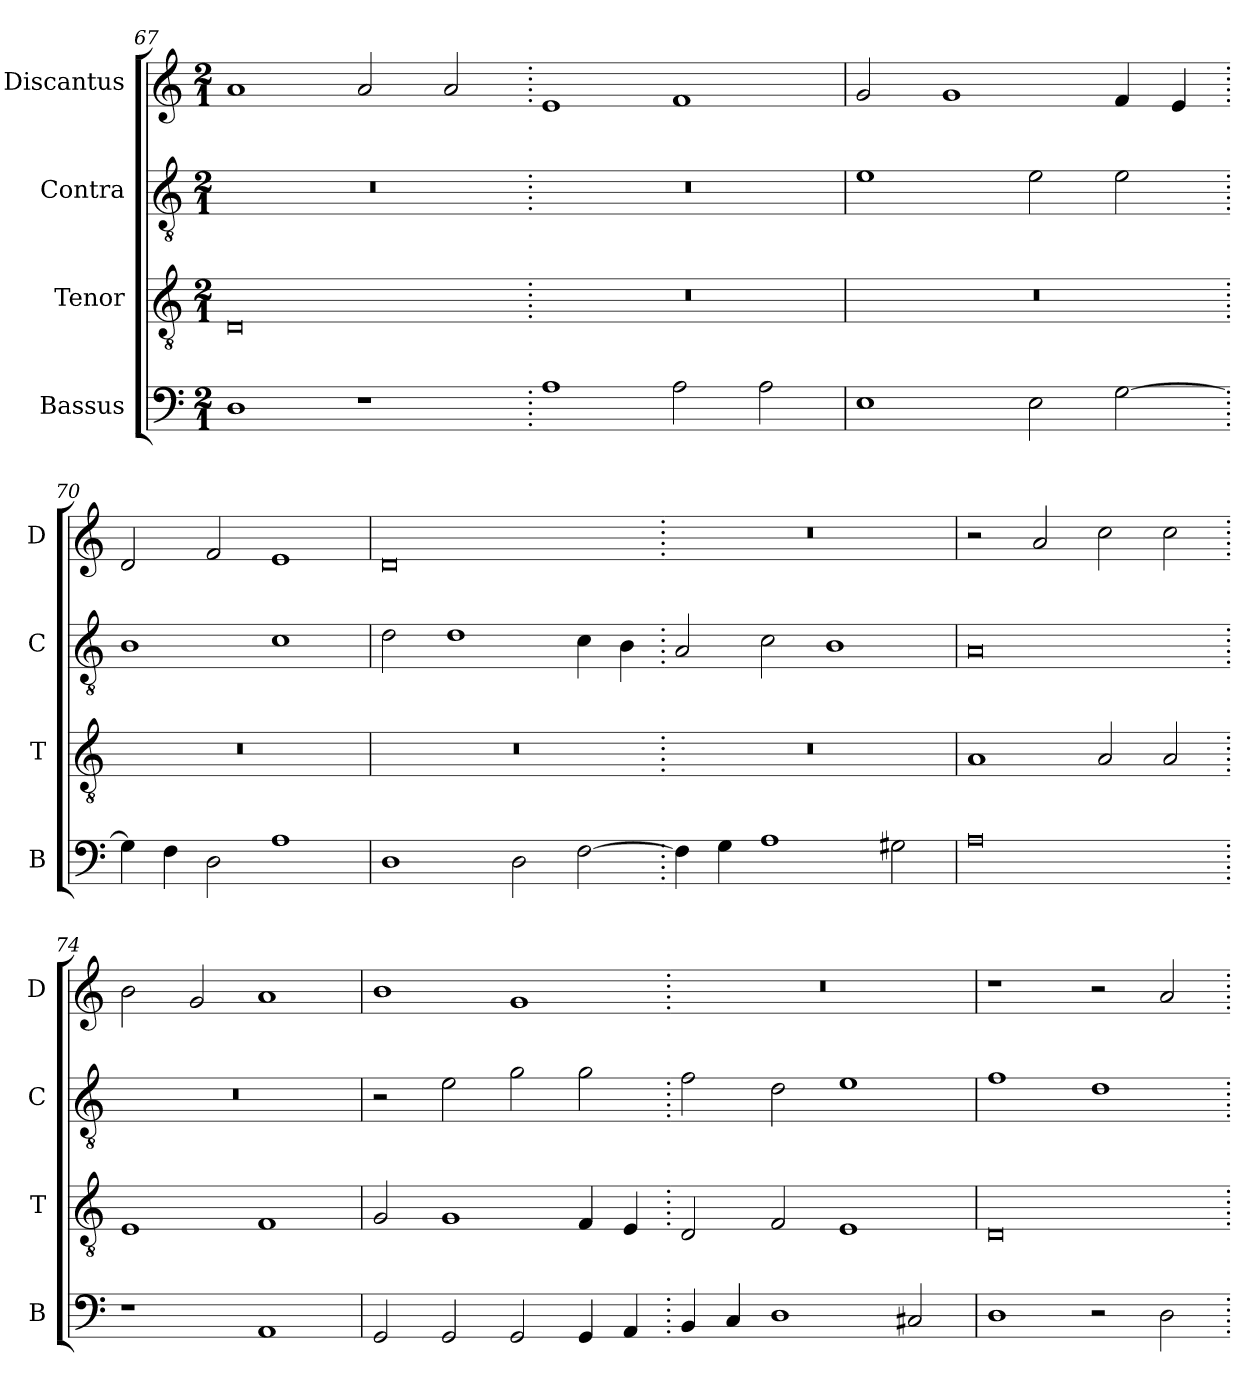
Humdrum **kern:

**kern	**kern	**kern	**kern
*part4	*part3	*part2	*part1
*staff4	*staff3	*staff2	*staff1
*I"Bassus	*I"Tenor	*I"Contra	*I"Discantus
*I'B	*I'T	*I'C	*I'D
*clefF4	*clefGv2	*clefGv2	*clefG2
*k[]	*k[]	*k[]	*k[]
*M2/1	*M2/1	*M2/1	*M2/1
=67	=67	=67	=67
1D	0D	0r	1a
1r	.	.	2a/
.	.	.	2a/
=68.	=68.	=68.	=68.
1A	0r	0r	1e
2A\	.	.	1f
2A\	.	.	.
=69	=69	=69	=69
1E	0r	1e	2g/
.	.	.	1g
2E\	.	2e\	.
[2G\	.	2e\	4f/
.	.	.	4e/
=70.	=70.	=70.	=70.
4G\]	0r	1B	2d/
4F\	.	.	.
2D\	.	.	2f/
1A	.	1c	1e
=71	=71	=71	=71
1D	0r	2d\	0d
.	.	1d	.
2D\	.	.	.
[2F\	.	4c\	.
.	.	4B\	.
=72.	=72.	=72.	=72.
4F\]	0r	2A/	0r
4G\	.	.	.
1A	.	2c\	.
.	.	1B	.
2G#X\	.	.	.
=73	=73	=73	=73
0A	1A	0A	2r
.	.	.	2a/
.	2A/	.	2cc\
.	2A/	.	2cc\
=74.	=74.	=74.	=74.
1r	1E	0r	2b\
.	.	.	2g/
1AA	1F	.	1a
=75	=75	=75	=75
2GG/	2G/	2r	1b
2GG/	1G	2e\	.
2GG/	.	2g\	1g
4GG/	4F/	2g\	.
4AA/	4E/	.	.
=76.	=76.	=76.	=76.
4BB/	2D/	2f\	0r
4C/	.	.	.
1D	2F/	2d\	.
.	1E	1e	.
2C#X/	.	.	.
=77	=77	=77	=77
1D	0D	1f	1r
2r	.	1d	2r
2D\	.	.	2a/
=.	=.	=.	=.
*-	*-	*-	*-
